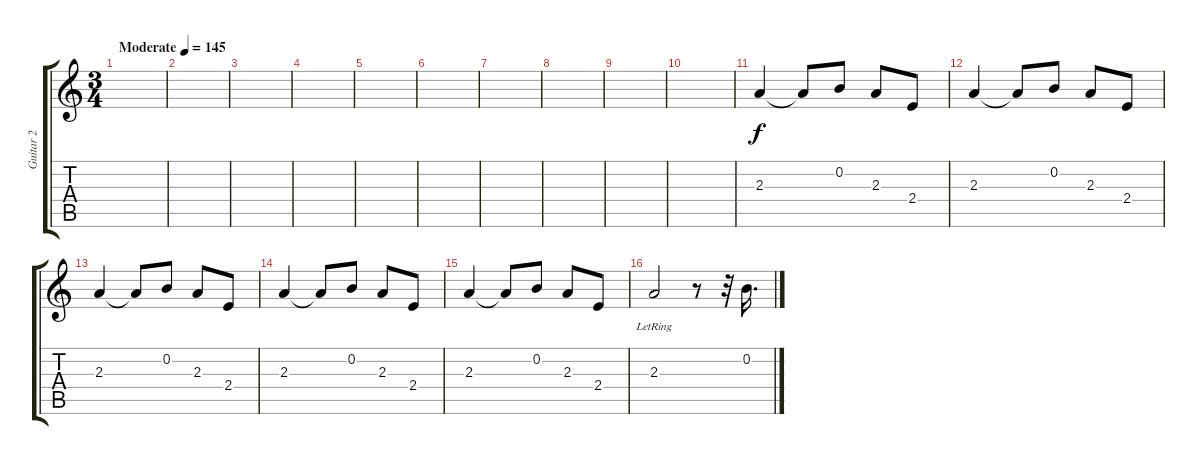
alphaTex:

\track ("Guitar 2" "Guitar 2") {instrument electricguitarclean}
\staff {score tabs}
\tuning (E4 B3 G3 D3 A2 D2) {hide}
\ts (3 4)
\tempo (145 "Moderate")
\clef g2
\ks c
|
|
|
|
|
|
|
|
|
|
2.3.4 2.3{t}.8 0.2.8 2.3.8 2.4.8 |
2.3.4 2.3{t}.8 0.2.8 2.3.8 2.4.8 |
2.3.4 2.3{t}.8 0.2.8 2.3.8 2.4.8 |
2.3.4 2.3{t}.8 0.2.8 2.3.8 2.4.8 |
2.3.4 2.3{t}.8 0.2.8 2.3.8 2.4.8 |
2.3{lr}.2 r.8 r.32 0.2{h}.16{d}
